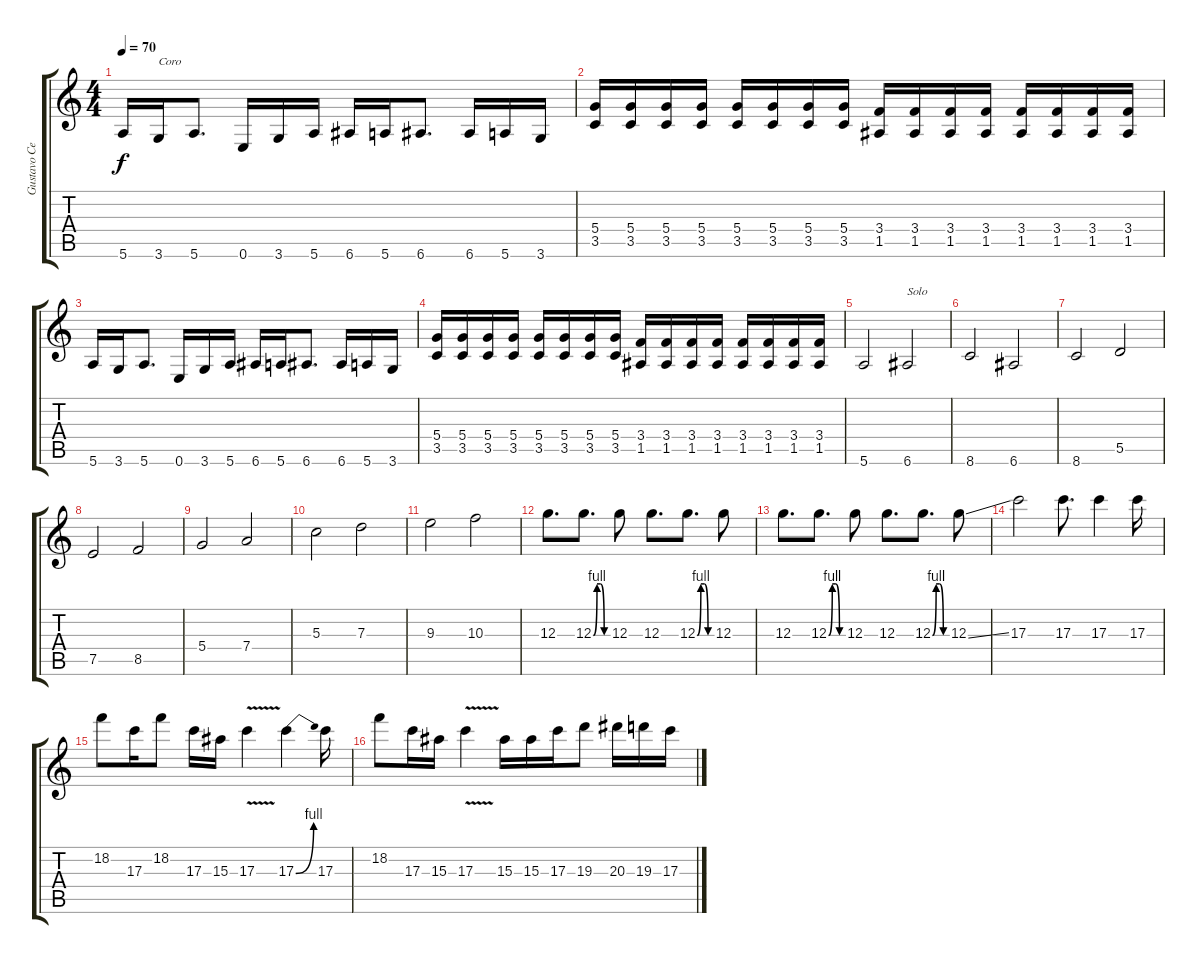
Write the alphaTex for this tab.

\track ("Gustavo Cerati" "Gustavo Ce") {instrument distortionguitar}
\staff {score tabs}
\tuning (E4 B3 G3 D3 A2 E2) {hide}
\ts (4 4)
\tempo 70
\clef g2
\ks c
5.6.16{dy f} 3.6.16{txt "Coro"} 5.6.8{d} 0.6.16 3.6.16 5.6.16 6.6.16 5.6.16 6.6.8{d} 6.6.16 5.6.16 3.6.16 |
(5.4 3.5).16 (5.4 3.5).16 (5.4 3.5).16 (5.4 3.5).16 (5.4 3.5).16 (5.4 3.5).16 (5.4 3.5).16 (5.4 3.5).16 (3.4 1.5).16 (3.4 1.5).16 (3.4 1.5).16 (3.4 1.5).16 (3.4 1.5).16 (3.4 1.5).16 (3.4 1.5).16 (3.4 1.5).16 |
5.6.16 3.6.16 5.6.8{d} 0.6.16 3.6.16 5.6.16 6.6.16 5.6.16 6.6.8{d} 6.6.16 5.6.16 3.6.16 |
(5.4 3.5).16 (5.4 3.5).16 (5.4 3.5).16 (5.4 3.5).16 (5.4 3.5).16 (5.4 3.5).16 (5.4 3.5).16 (5.4 3.5).16 (3.4 1.5).16 (3.4 1.5).16 (3.4 1.5).16 (3.4 1.5).16 (3.4 1.5).16 (3.4 1.5).16 (3.4 1.5).16 (3.4 1.5).16 |
5.6.2 6.6.2{txt "Solo"} |
8.6.2 6.6.2 |
8.6.2 5.5.2 |
7.5.2 8.5.2 |
5.4.2 7.4.2 |
5.3.2 7.3.2 |
9.3.2 10.3.2 |
12.3.8{d} 12.3{be (custom 0 0 15 4 30 4 45 0 60 0)}.8{d} 12.3.8 12.3.8{d} 12.3{be (custom 0 0 15 4 30 4 45 0 60 0)}.8{d} 12.3.8 |
12.3.8{d} 12.3{be (custom 0 0 15 4 30 4 45 0 60 0)}.8{d} 12.3.8 12.3.8{d} 12.3{be (custom 0 0 15 4 30 4 45 0 60 0)}.8{d} 12.3{ss}.8 |
17.3.2 17.3.8{d} 17.3.4 17.3.16 |
18.2.8 17.3.16 18.2.8 17.3.16 15.3.16 17.3{v}.4 17.3{be (bend 0 0 60 4)}.4 17.3.16 |
18.2.8 17.3.16 15.3.16 17.3{v}.4 15.3.16 15.3.16 17.3.16 19.3.8 20.3.16 19.3.16 17.3.16
